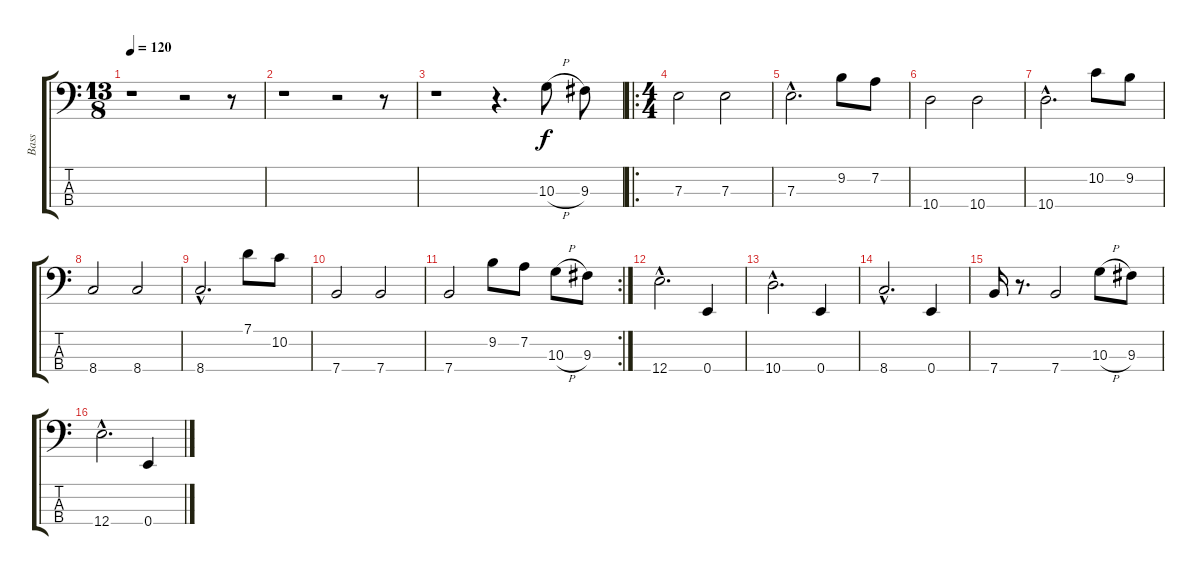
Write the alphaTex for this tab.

\track ("Bass" "Bass") {instrument acousticbass}
\staff {score tabs}
\tuning (G2 D2 A1 E1) {hide}
\ts (13 8)
\tempo 120
\clef f4
\ks c
r.1{dy f} r.2 r.8 |
r.1 r.2 r.8 |
r.1 r.4{d} 10.3{h}.8 9.3.8 |
\ro
\ts (4 4)
7.3.2 7.3.2 |
7.3{hac}.2{d} 9.2.8 7.2.8 |
10.4.2 10.4.2 |
10.4{hac}.2{d} 10.2.8 9.2.8 |
8.4.2 8.4.2 |
8.4{hac}.2{d} 7.1.8 10.2.8 |
7.4.2 7.4.2 |
\rc 2
7.4.2 9.2.8 7.2.8 10.3{h}.8 9.3.8 |
12.4{hac}.2{d} 0.4.4 |
10.4{hac}.2{d} 0.4.4 |
8.4{hac}.2{d} 0.4.4 |
7.4.16 r.8{d} 7.4.2 10.3{h}.8 9.3.8 |
12.4{hac}.2{d} 0.4.4
